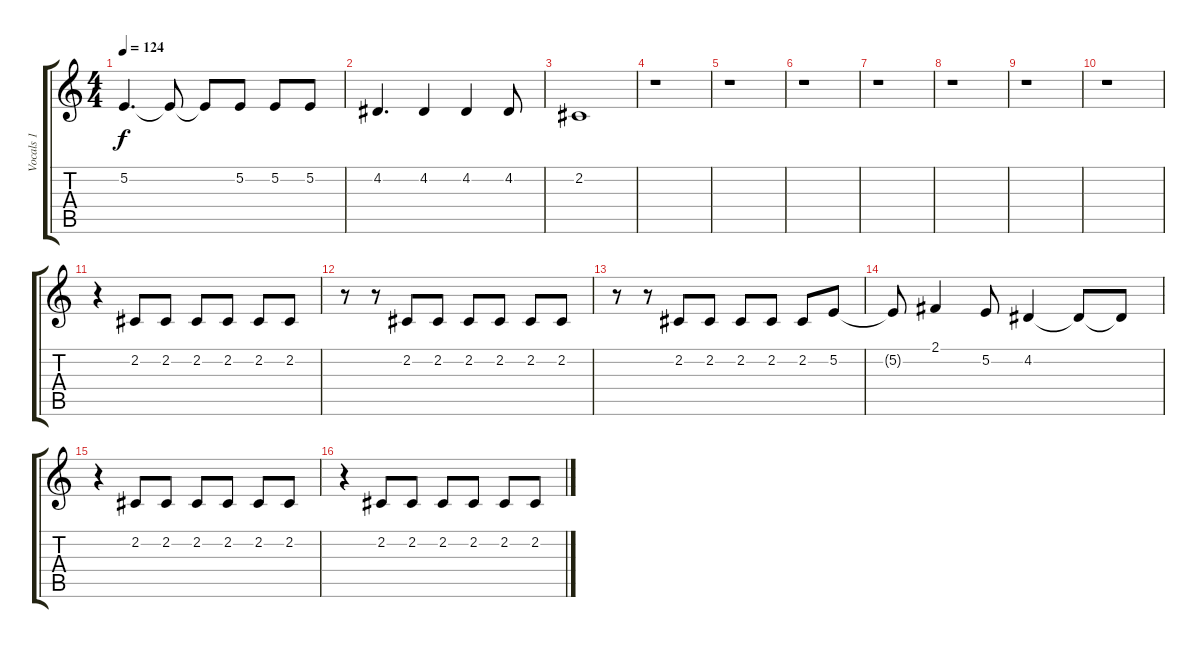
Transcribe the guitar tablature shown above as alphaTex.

\track ("Vocals 1" "Vocals 1") {instrument flute}
\staff {score tabs}
\tuning (E4 B3 G3 D3 A2 E2) {hide}
\ts (4 4)
\tempo 124
\clef g2
\ks c
5.2{t}.4{d dy f} 5.2{t}.8 5.2{t}.8 5.2.8 5.2.8 5.2.8 |
4.2.4{d} 4.2.4 4.2.4 4.2.8 |
2.2.1 |
r.1 |
r.1 |
r.1 |
r.1 |
r.1 |
r.1 |
r.1 |
r.4 2.2.8 2.2.8 2.2.8 2.2.8 2.2.8 2.2.8 |
r.8 r.8 2.2.8 2.2.8 2.2.8 2.2.8 2.2.8 2.2.8 |
r.8 r.8 2.2.8 2.2.8 2.2.8 2.2.8 2.2.8 5.2.8 |
5.2{t}.8 2.1.4 5.2.8 4.2.4 4.2{t}.8 4.2{t}.8 |
r.4 2.2.8 2.2.8 2.2.8 2.2.8 2.2.8 2.2.8 |
r.4 2.2.8 2.2.8 2.2.8 2.2.8 2.2.8 2.2.8
